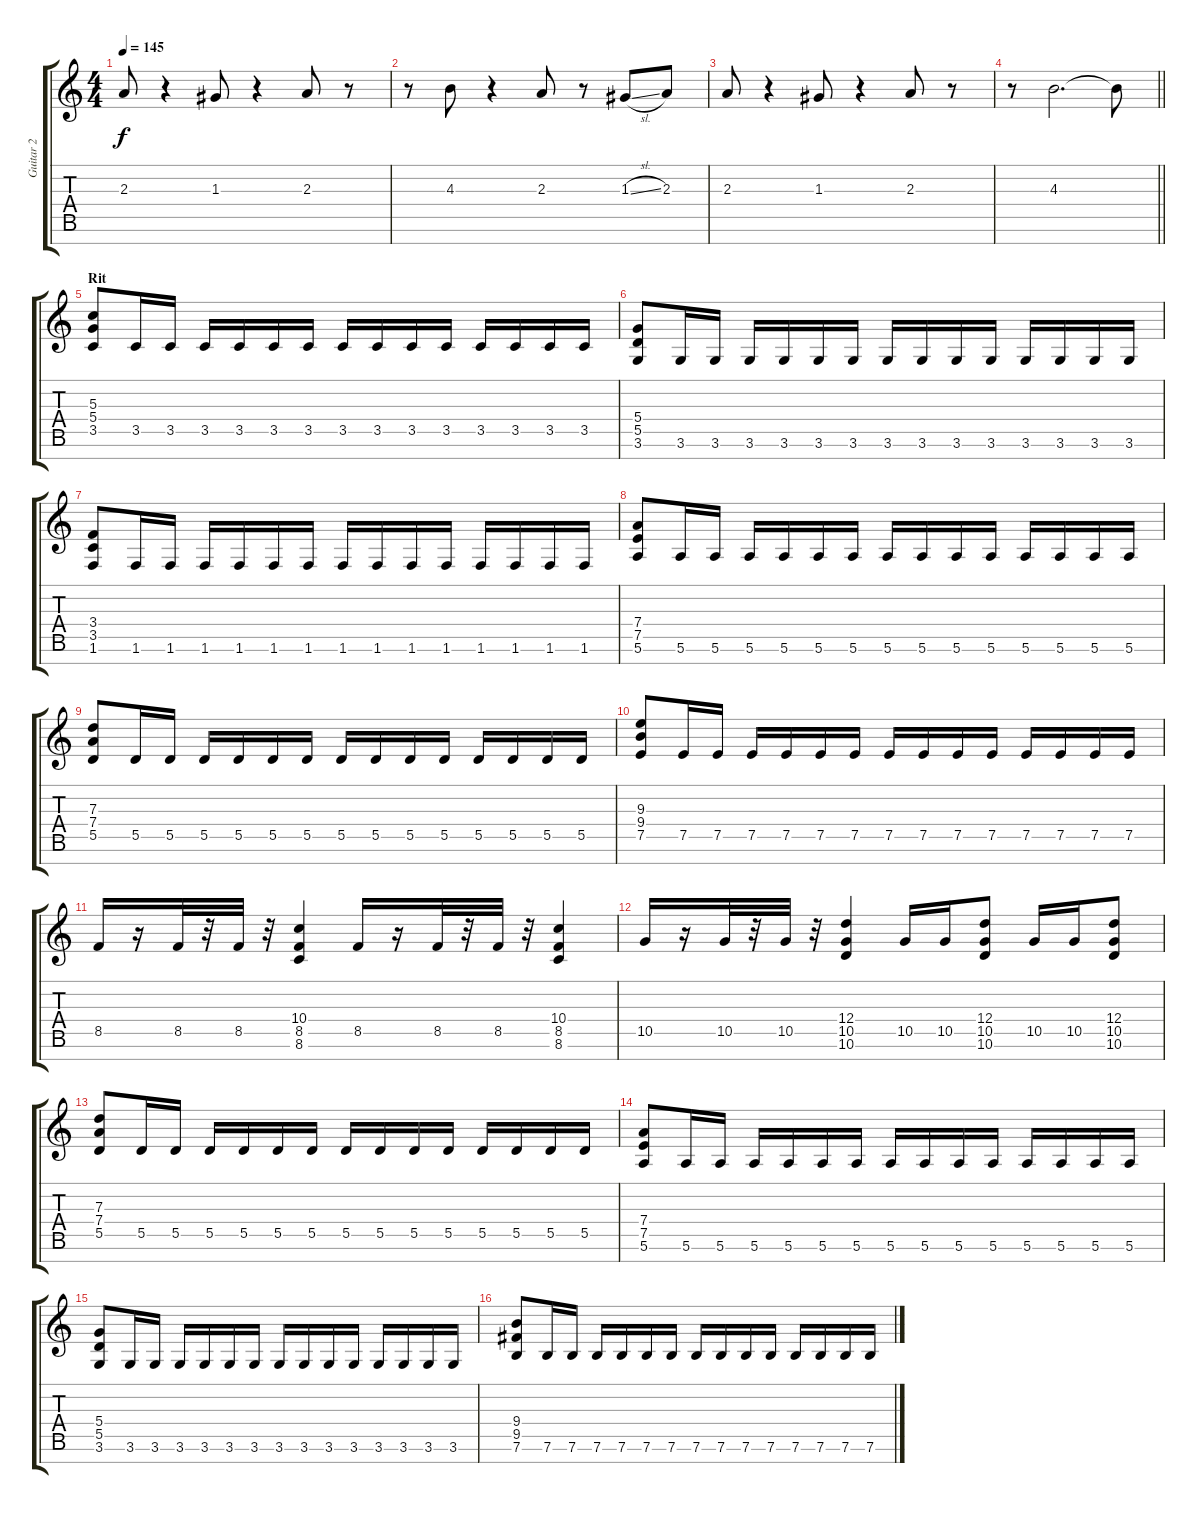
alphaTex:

\track ("Guitar 2" "Guitar 2") {instrument distortionguitar}
\staff {score tabs}
\tuning (E4 B3 G3 D3 A2 E2 B1) {hide}
\ts (4 4)
\tempo 145
\clef g2
\ks c
2.3.8{dy f} r.4 1.3.8 r.4 2.3.8 r.8 |
r.8 4.3.8 r.4 2.3.8 r.8 1.3{sl}.8 2.3.8 |
2.3.8 r.4 1.3.8 r.4 2.3.8 r.8 |
\barLineRight lightlight
r.8 4.3.2{d} 4.3{t}.8 |
\section ("" "Rit")
(5.3 5.4 3.5).8 3.5.16 3.5.16 3.5.16 3.5.16 3.5.16 3.5.16 3.5.16 3.5.16 3.5.16 3.5.16 3.5.16 3.5.16 3.5.16 3.5.16 |
(5.4 5.5 3.6).8 3.6.16 3.6.16 3.6.16 3.6.16 3.6.16 3.6.16 3.6.16 3.6.16 3.6.16 3.6.16 3.6.16 3.6.16 3.6.16 3.6.16 |
(3.4 3.5 1.6).8 1.6.16 1.6.16 1.6.16 1.6.16 1.6.16 1.6.16 1.6.16 1.6.16 1.6.16 1.6.16 1.6.16 1.6.16 1.6.16 1.6.16 |
(7.4 7.5 5.6).8 5.6.16 5.6.16 5.6.16 5.6.16 5.6.16 5.6.16 5.6.16 5.6.16 5.6.16 5.6.16 5.6.16 5.6.16 5.6.16 5.6.16 |
(7.3 7.4 5.5).8 5.5.16 5.5.16 5.5.16 5.5.16 5.5.16 5.5.16 5.5.16 5.5.16 5.5.16 5.5.16 5.5.16 5.5.16 5.5.16 5.5.16 |
(9.3 9.4 7.5).8 7.5.16 7.5.16 7.5.16 7.5.16 7.5.16 7.5.16 7.5.16 7.5.16 7.5.16 7.5.16 7.5.16 7.5.16 7.5.16 7.5.16 |
8.5.16 r.16 8.5.32 r.32 8.5.32 r.32 (10.4 8.5 8.6).4 8.5.16 r.16 8.5.32 r.32 8.5.32 r.32 (10.4 8.5 8.6).4 |
10.5.16 r.16 10.5.32 r.32 10.5.32 r.32 (12.4 10.5 10.6).4 10.5.16 10.5.16 (12.4 10.5 10.6).8 10.5.16 10.5.16 (12.4 10.5 10.6).8 |
(7.3 7.4 5.5).8 5.5.16 5.5.16 5.5.16 5.5.16 5.5.16 5.5.16 5.5.16 5.5.16 5.5.16 5.5.16 5.5.16 5.5.16 5.5.16 5.5.16 |
(7.4 7.5 5.6).8 5.6.16 5.6.16 5.6.16 5.6.16 5.6.16 5.6.16 5.6.16 5.6.16 5.6.16 5.6.16 5.6.16 5.6.16 5.6.16 5.6.16 |
(5.4 5.5 3.6).8 3.6.16 3.6.16 3.6.16 3.6.16 3.6.16 3.6.16 3.6.16 3.6.16 3.6.16 3.6.16 3.6.16 3.6.16 3.6.16 3.6.16 |
(9.4 9.5 7.6).8 7.6.16 7.6.16 7.6.16 7.6.16 7.6.16 7.6.16 7.6.16 7.6.16 7.6.16 7.6.16 7.6.16 7.6.16 7.6.16 7.6.16
